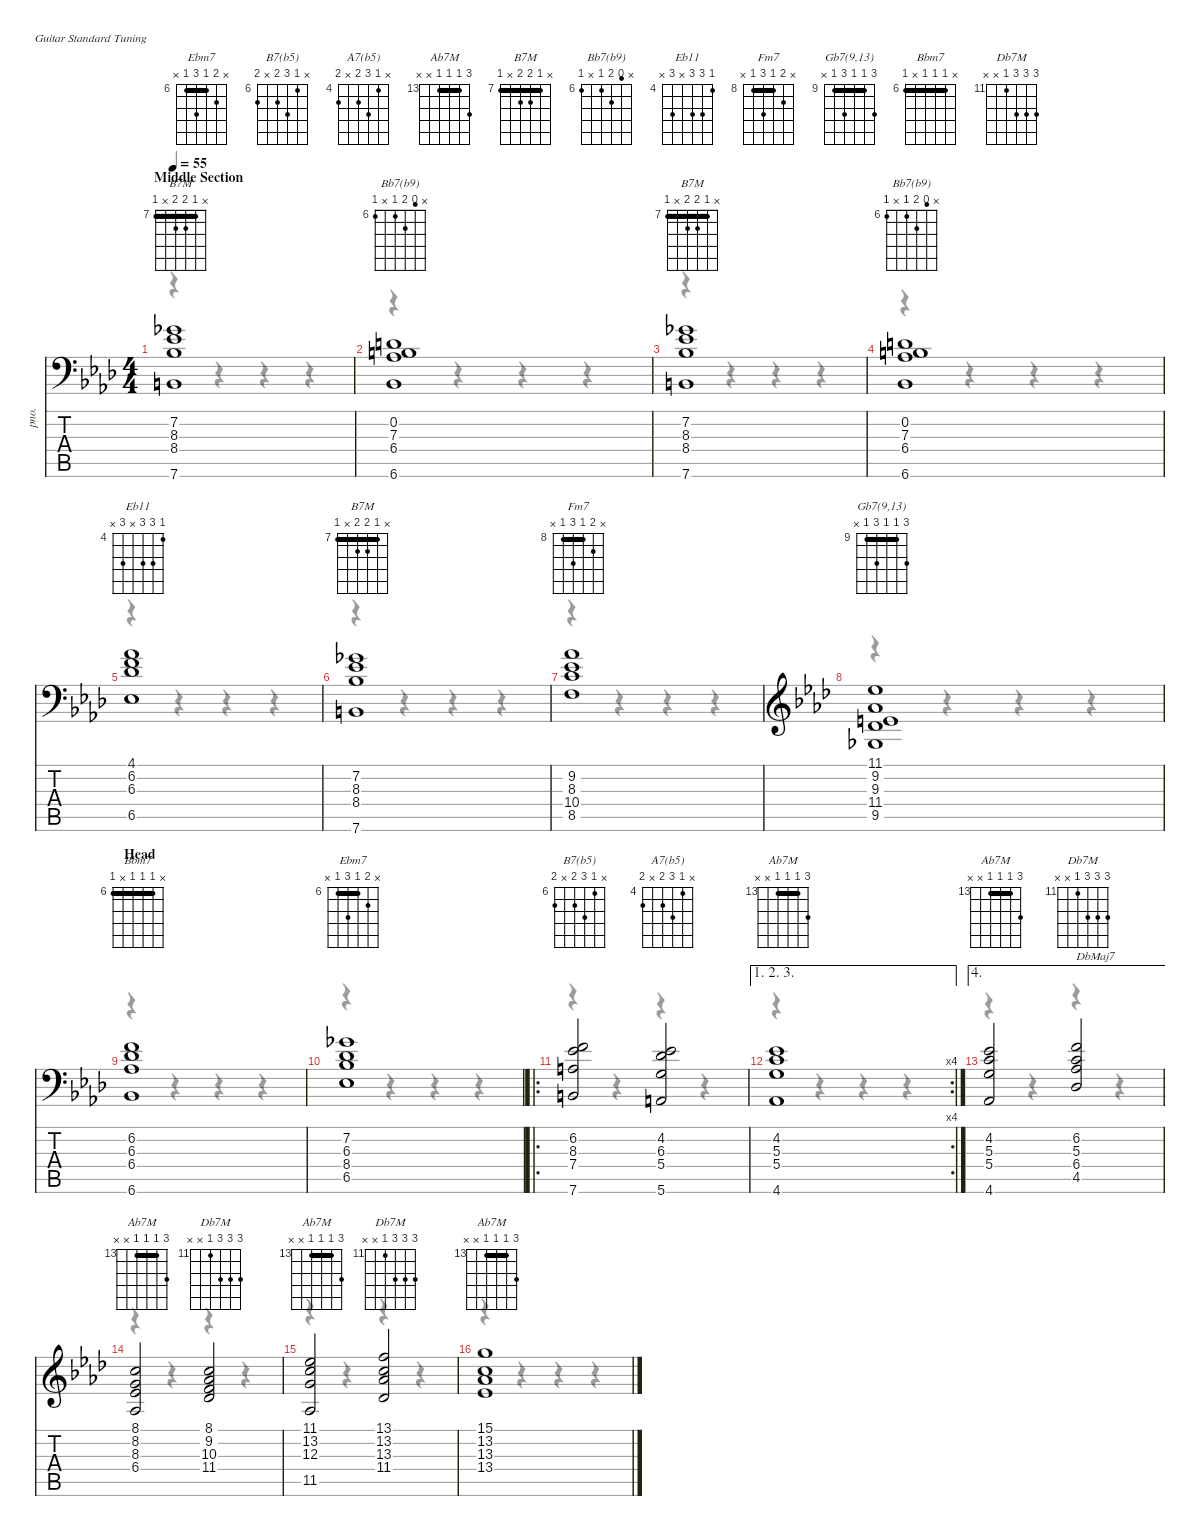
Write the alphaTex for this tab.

\defaultSystemsLayout 4
\hideDynamics
\bracketExtendMode nobrackets
\otherSystemsTrackNameOrientation horizontal
\chordDiagramsInScore
\track ("Chords" "pno.") {instrument acousticgrandpiano}
\staff {score tabs}
\tuning (E4 B3 G3 D3 A2 E2)
\chord ("Ebm7" x 7 6 8 6 x) {firstfret 6 barre 6}
\chord ("B7(b5)" x 6 8 7 x 7) {firstfret 6}
\chord ("A7(b5)" x 4 6 5 x 5) {firstfret 4}
\chord ("Ab7M" x 4 5 5 x 4) {barre 4}
\chord ("B7M" x 7 8 8 x 7) {firstfret 7 barre 7}
\chord ("Bb7(b9)" x 5 7 6 x 6) {firstfret 6}
\chord ("Eb11" 4 6 6 x 6 x) {firstfret 4}
\chord ("Fm7" x 9 8 10 8 x) {firstfret 8 barre 8}
\chord ("Gb7(9,13)" 11 9 9 11 9 x) {firstfret 9 barre (9 9)}
\chord ("Bbm7" x 6 6 6 x 6) {firstfret 6 showfingering false barre (6 6 6)}
\chord ("Db7M" x 6 5 6 4 x) {firstfret 4}
\chord ("Ab7M" 8 8 8 6 x x) {firstfret 6}
\chord ("Db7M" 8 9 10 11 x x) {firstfret 8}
\chord ("Ab7M" 11 13 12 x 11 x) {firstfret 11}
\chord ("Db7M" 13 13 13 11 x x) {firstfret 11}
\chord ("Ab7M" 15 13 13 13 x x) {firstfret 13 barre 13}
\voice
\ts (4 4)
\section ("" "Middle Section")
\tempo 55
\clef f4
\ks ab
(7.2{acc b} 8.3{acc b} 8.4{acc b} 7.6{acc forcenatural}).1{ch "B7M" dy f beam Up} |
(0.2{acc forcenatural} 7.3{acc forcenatural} 6.4{acc b} 6.6{acc b}).1{ch "Bb7(b9)" beam Up} |
(7.2{acc b} 8.3{acc b} 8.4{acc b} 7.6{acc forcenatural}).1{ch "B7M" beam Up} |
(0.2{acc forcenatural} 7.3{acc forcenatural} 6.4{acc b} 6.6{acc b}).1{ch "Bb7(b9)" beam Up} |
(4.1{acc b} 6.2{acc forcenatural} 6.3{acc b} 6.5{acc b}).1{ch "Eb11" beam Up} |
(7.2{acc b} 8.3{acc b} 8.4{acc b} 7.6{acc forcenatural}).1{ch "B7M" beam Up} |
(9.2{acc b} 8.3{acc b} 10.4{acc forcenatural} 8.5{acc forcenatural}).1{ch "Fm7" beam Up} |
\clef g2
(11.1{acc b} 9.2{acc b} 9.3{acc forcenatural} 11.4{acc b} 9.5{acc b}).1{ch "Gb7(9,13)" beam Up} |
\section ("" "Head")
\clef f4
(6.2{acc forcenatural} 6.3{acc b} 6.4{acc b} 6.6{acc b}).1{ch "Bbm7" beam Up} |
(7.2{acc b} 6.3{acc b} 8.4{acc b} 6.5{acc b}).1{ch "Ebm7" beam Up} |
\ro
(6.2{acc forcenatural} 8.3{acc b} 7.4{acc forcenatural} 7.6{acc forcenatural}).2{ch "B7(b5)" beam Up} (4.2{acc b} 6.3{acc b} 5.4{acc forcenatural} 5.6{acc forcenatural}).2{ch "A7(b5)" beam Up} |
\ae (1 2 3)
\rc 4
(4.2{acc b} 5.3{acc forcenatural} 5.4{acc forcenatural} 4.6{acc b}).1{ch "Ab7M" beam Up} |
\ae 4
(4.2{acc b} 5.3{acc forcenatural} 5.4{acc forcenatural} 4.6{acc b}).2{ch "Ab7M" beam Up} (6.2{acc forcenatural} 5.3{acc forcenatural} 6.4{acc b} 4.5{acc b}).2{ch "Db7M" txt "DbMaj7" beam Up} |
\clef g2
(6.4{acc b} 8.3{acc b} 8.1{acc forcenatural} 8.2{acc forcenatural}).2{ch "Ab7M" beam Up} (8.1{acc forcenatural} 9.2{acc b} 10.3{acc forcenatural} 11.4{acc b}).2{ch "Db7M" beam Up} |
(11.5{acc b} 12.3{acc forcenatural} 13.2{acc forcenatural} 11.1{acc b}).2{ch "Ab7M" beam Up} (11.4{acc b} 13.3{acc b} 13.2{acc forcenatural} 13.1{acc forcenatural}).2{ch "Db7M" beam Up} |
(15.1{acc forcenatural} 13.3{acc b} 13.2{acc forcenatural} 13.4{acc b}).1{ch "Ab7M" beam Up}
\voice
\clef f4
\ottava regular
\simile none
\ks ab
r.4{dy mf beam Down} r.4{beam Down} r.4{beam Down} r.4{beam Down} |
r.4{beam Down} r.4{beam Down} r.4{beam Down} r.4{beam Down} |
r.4{beam Down} r.4{beam Down} r.4{beam Down} r.4{beam Down} |
r.4{beam Down} r.4{beam Down} r.4{beam Down} r.4{beam Down} |
r.4{beam Down} r.4{beam Down} r.4{beam Down} r.4{beam Down} |
r.4{beam Down} r.4{beam Down} r.4{beam Down} r.4{beam Down} |
r.4{beam Down} r.4{beam Down} r.4{beam Down} r.4{beam Down} |
\clef g2
r.4{beam Down} r.4{beam Down} r.4{beam Down} r.4{beam Down} |
\clef f4
r.4{beam Down} r.4{beam Down} r.4{beam Down} r.4{beam Down} |
r.4{beam Down} r.4{beam Down} r.4{beam Down} r.4{beam Down} |
r.4{beam Down} r.4{beam Down} r.4{beam Down} r.4{beam Down} |
r.4{beam Down} r.4{beam Down} r.4{beam Down} r.4{beam Down} |
r.4{beam Down} r.4{beam Down} r.4{beam Down} r.4{beam Down} |
\clef g2
r.4{beam Down} r.4{beam Down} r.4{beam Down} r.4{beam Down} |
r.4{beam Down} r.4{beam Down} r.4{beam Down} r.4{beam Down} |
r.4{beam Down} r.4{beam Down} r.4{beam Down} r.4{beam Down}
